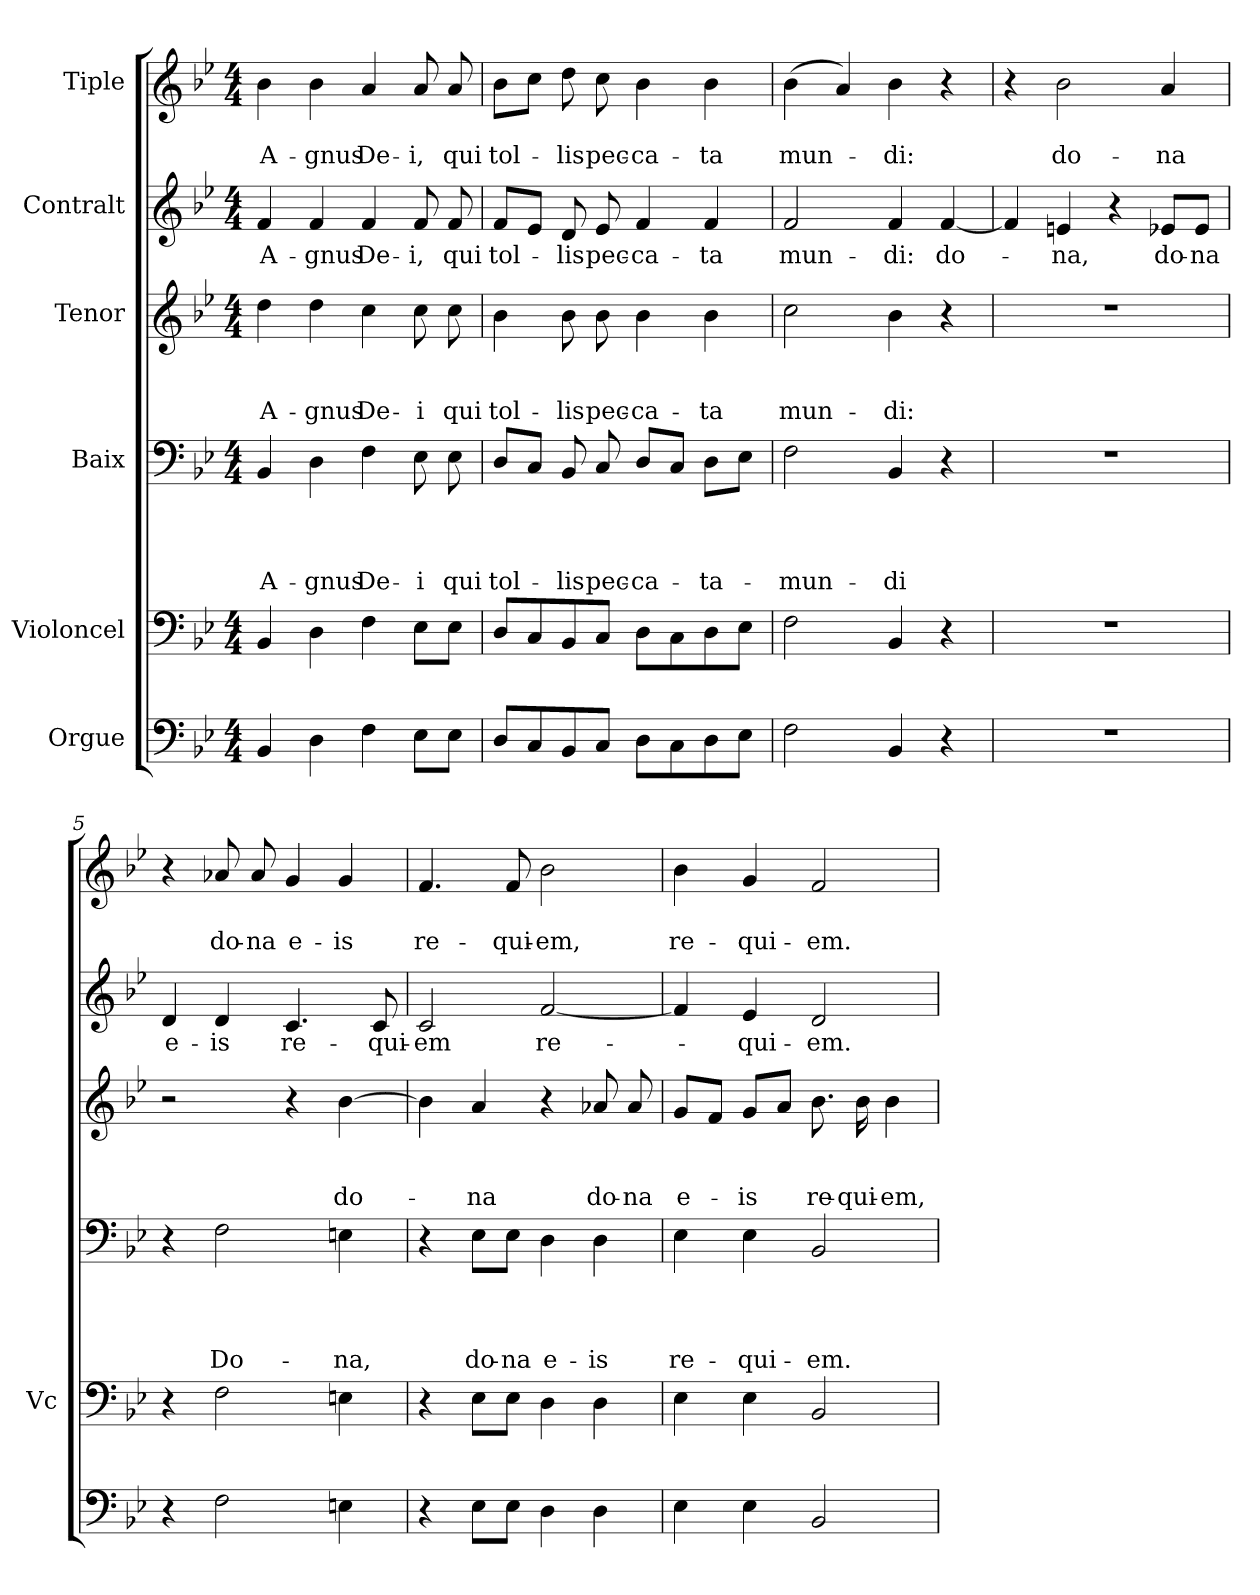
**kern	**kern	**kern	**text	**text	**text	**text	**kern	**text	**text	**text	**kern	**text	**kern	**text	**text
*part6	*part5	*part4	*part4	*part4	*part4	*part4	*part3	*part3	*part3	*part3	*part2	*part2	*part1	*part1	*part1
*staff6	*staff5	*staff4	*staff4	*staff4	*staff4	*staff4	*staff3	*staff3	*staff3	*staff3	*staff2	*staff2	*staff1	*staff1	*staff1
*I"Orgue	*I"Violoncel	*I"Baix	*	*	*	*	*I"Tenor	*	*	*	*I"Contralt	*	*I"Tiple	*	*
*	*I'Vc	*	*	*	*	*	*	*	*	*	*	*	*	*	*
*clefF4	*clefF4	*clefF4	*	*	*	*	*clefG2	*	*	*	*clefG2	*	*clefG2	*	*
*k[b-e-]	*k[b-e-]	*k[b-e-]	*	*	*	*	*k[b-e-]	*	*	*	*k[b-e-]	*	*k[b-e-]	*	*
*B-:	*B-:	*B-:	*	*	*	*	*B-:	*	*	*	*B-:	*	*B-:	*	*
*M4/4	*M4/4	*M4/4	*	*	*	*	*M4/4	*	*	*	*M4/4	*	*M4/4	*	*
=1	=1	=1	=1	=1	=1	=1	=1	=1	=1	=1	=1	=1	=1	=1	=1
!	!	!	!	!	!	!LO:LY:b	!	!	!	!LO:LY:b	!	!LO:LY:b	!	!	!LO:LY:b
4BB-/	4BB-/	4BB-/	.	.	.	A-	4dd\	.	.	A-	4f/	A-	4b-\	.	A-
!	!	!	!	!	!	!LO:LY:b	!	!	!	!LO:LY:b	!	!LO:LY:b	!	!	!LO:LY:b
4D\	4D\	4D\	.	.	.	-gnus	4dd\	.	.	-gnus	4f/	-gnus	4b-\	.	-gnus
!	!	!	!	!	!	!LO:LY:b	!	!	!	!LO:LY:b	!	!LO:LY:b	!	!	!LO:LY:b
4F\	4F\	4F\	.	.	.	De-	4cc\	.	.	De-	4f/	De-	4a/	.	De-
!	!	!	!	!	!	!LO:LY:b	!	!	!	!LO:LY:b	!	!LO:LY:b	!	!	!LO:LY:b
8E-\L	8E-\L	8E-\	.	.	.	-i	8cc\	.	.	-i	8f/	-i,	8a/	.	-i,
!	!	!	!	!	!	!LO:LY:b	!	!	!	!LO:LY:b	!	!LO:LY:b	!	!	!LO:LY:b
8E-\J	8E-\J	8E-\	.	.	.	qui	8cc\	.	.	qui	8f/	qui	8a/	.	qui
=2	=2	=2	=2	=2	=2	=2	=2	=2	=2	=2	=2	=2	=2	=2	=2
!	!	!	!	!	!	!LO:LY:b	!	!	!	!LO:LY:b	!	!LO:LY:b	!	!	!LO:LY:b
8D/L	8D/L	8D/L	.	.	.	tol-	4b-\	.	.	tol-	8f/L	tol-	8b-\L	.	tol-
8C/	8C/	8C/J	.	.	.	.	.	.	.	.	8e-/J	.	8cc\J	.	.
!	!	!	!	!	!	!LO:LY:b	!	!	!	!LO:LY:b	!	!LO:LY:b	!	!	!LO:LY:b
8BB-/	8BB-/	8BB-/	.	.	.	-lis	8b-\	.	.	-lis	8d/	-lis	8dd\	.	-lis
!	!	!	!	!	!	!LO:LY:b	!	!	!	!LO:LY:b	!	!LO:LY:b	!	!	!LO:LY:b
8C/J	8C/J	8C/	.	.	.	pec-	8b-\	.	.	pec-	8e-/	pec-	8cc\	.	pec-
!	!	!	!	!	!	!LO:LY:b	!	!	!	!LO:LY:b	!	!LO:LY:b	!	!	!LO:LY:b
8D\L	8D\L	8D/L	.	.	.	-ca-	4b-\	.	.	-ca-	4f/	-ca-	4b-\	.	-ca-
8C\	8C\	8C/J	.	.	.	.	.	.	.	.	.	.	.	.	.
!	!	!	!	!	!	!LO:LY:b	!	!	!	!LO:LY:b	!	!LO:LY:b	!	!	!LO:LY:b
8D\	8D\	8D\L	.	.	.	-ta-	4b-\	.	.	-ta	4f/	-ta	4b-\	.	-ta
8E-\J	8E-\J	8E-\J	.	.	.	.	.	.	.	.	.	.	.	.	.
=3	=3	=3	=3	=3	=3	=3	=3	=3	=3	=3	=3	=3	=3	=3	=3
!	!	!	!	!	!	!LO:LY:b	!	!	!	!LO:LY:b	!	!LO:LY:b	!	!	!LO:LY:b
2F\	2F\	2F\	.	.	.	-mun-	2cc\	.	.	mun-	2f/	mun-	(>4b-\	.	mun-
.	.	.	.	.	.	.	.	.	.	.	.	.	4a/)	.	.
!	!	!	!	!	!	!LO:LY:b	!	!	!	!LO:LY:b	!	!LO:LY:b	!	!	!LO:LY:b
4BB-/	4BB-/	4BB-/	.	.	.	-di	4b-\	.	.	-di:	4f/	-di:	4b-\	.	-di:
!	!	!	!	!	!	!	!	!	!	!	!	!LO:LY:b	!	!	!
4r	4r	4r	.	.	.	.	4r	.	.	.	[<4f/	do-	4r	.	.
=4	=4	=4	=4	=4	=4	=4	=4	=4	=4	=4	=4	=4	=4	=4	=4
1r	1r	1r	.	.	.	.	1r	.	.	.	4f/]	.	4r	.	.
!	!	!	!	!	!	!	!	!	!	!	!	!LO:LY:b	!	!	!LO:LY:b
.	.	.	.	.	.	.	.	.	.	.	4en/	-na,	2b-\	.	do-
.	.	.	.	.	.	.	.	.	.	.	4r	.	.	.	.
!	!	!	!	!	!	!	!	!	!	!	!	!LO:LY:b	!	!	!LO:LY:b
.	.	.	.	.	.	.	.	.	.	.	8e-X/L	do-	4a/	.	-na
!	!	!	!	!	!	!	!	!	!	!	!	!LO:LY:b	!	!	!
.	.	.	.	.	.	.	.	.	.	.	8e-/J	-na	.	.	.
!!LO:LB:g=z
=5	=5	=5	=5	=5	=5	=5	=5	=5	=5	=5	=5	=5	=5	=5	=5
!	!	!	!	!	!	!	!	!	!	!	!	!LO:LY:b	!	!	!
4r	4r	4r	.	.	.	.	2r	.	.	.	4d/	e-	4r	.	.
!	!	!	!	!	!	!LO:LY:b	!	!	!	!	!	!LO:LY:b	!	!	!LO:LY:b
2F\	2F\	2F\	.	.	.	Do-	.	.	.	.	4d/	-is	8a-X/	.	do-
!	!	!	!	!	!	!	!	!	!	!	!	!	!	!	!LO:LY:b
.	.	.	.	.	.	.	.	.	.	.	.	.	8a-/	.	-na
!	!	!	!	!	!	!	!	!	!	!	!	!LO:LY:b	!	!	!LO:LY:b
.	.	.	.	.	.	.	4r	.	.	.	4.c/	re-	4g/	.	e-
!	!	!	!	!	!	!LO:LY:b	!	!	!	!LO:LY:b	!	!	!	!	!LO:LY:b
4En\	4En\	4En\	.	.	.	-na,	[>4b-\	.	.	do-	.	.	4g/	.	-is
!	!	!	!	!	!	!	!	!	!	!	!	!LO:LY:b	!	!	!
.	.	.	.	.	.	.	.	.	.	.	8c/	-qui-	.	.	.
=6	=6	=6	=6	=6	=6	=6	=6	=6	=6	=6	=6	=6	=6	=6	=6
!	!	!	!	!	!	!	!	!	!	!	!	!LO:LY:b	!	!	!LO:LY:b
4r	4r	4r	.	.	.	.	4b-\]	.	.	.	2c/	-em	4.f/	.	re-
!	!	!	!	!	!	!LO:LY:b	!	!	!	!LO:LY:b	!	!	!	!	!
8E-\L	8E-\L	8E-\L	.	.	.	do-	4a/	.	.	-na	.	.	.	.	.
!	!	!	!	!	!	!LO:LY:b	!	!	!	!	!	!	!	!	!LO:LY:b
8E-\J	8E-\J	8E-\J	.	.	.	-na	.	.	.	.	.	.	8f/	.	-qui-
!	!	!	!	!	!	!LO:LY:b	!	!	!	!	!	!LO:LY:b	!	!	!LO:LY:b
4D\	4D\	4D\	.	.	.	e-	4r	.	.	.	[<2f/	re-	2b-\	.	-em,
!	!	!	!	!	!	!LO:LY:b	!	!	!	!LO:LY:b	!	!	!	!	!
4D\	4D\	4D\	.	.	.	-is	8a-X/	.	.	do-	.	.	.	.	.
!	!	!	!	!	!	!	!	!	!	!LO:LY:b	!	!	!	!	!
.	.	.	.	.	.	.	8a-/	.	.	-na	.	.	.	.	.
=7	=7	=7	=7	=7	=7	=7	=7	=7	=7	=7	=7	=7	=7	=7	=7
!	!	!	!	!	!	!LO:LY:b	!	!	!	!LO:LY:b	!	!	!	!	!LO:LY:b
4E-\	4E-\	4E-\	.	.	.	re-	8g/L	.	.	e-	4f/]	.	4b-\	.	re-
.	.	.	.	.	.	.	8f/J	.	.	.	.	.	.	.	.
!	!	!	!	!	!	!LO:LY:b	!	!	!	!LO:LY:b	!	!LO:LY:b	!	!	!LO:LY:b
4E-\	4E-\	4E-\	.	.	.	-qui-	8g/L	.	.	-is	4e-/	-qui-	4g/	.	-qui-
.	.	.	.	.	.	.	8a/J	.	.	.	.	.	.	.	.
!	!	!	!	!	!	!LO:LY:b	!	!	!	!LO:LY:b	!	!LO:LY:b	!	!	!LO:LY:b
2BB-/	2BB-/	2BB-/	.	.	.	-em.	8.b-\	.	.	re-	2d/	-em.	2f/	.	-em.
!	!	!	!	!	!	!	!	!	!	!LO:LY:b	!	!	!	!	!
.	.	.	.	.	.	.	16b-\	.	.	-qui-	.	.	.	.	.
!	!	!	!	!	!	!	!	!	!	!LO:LY:b	!	!	!	!	!
.	.	.	.	.	.	.	4b-\	.	.	-em,	.	.	.	.	.
=	=	=	=	=	=	=	=	=	=	=	=	=	=	=	=
*-	*-	*-	*-	*-	*-	*-	*-	*-	*-	*-	*-	*-	*-	*-	*-
